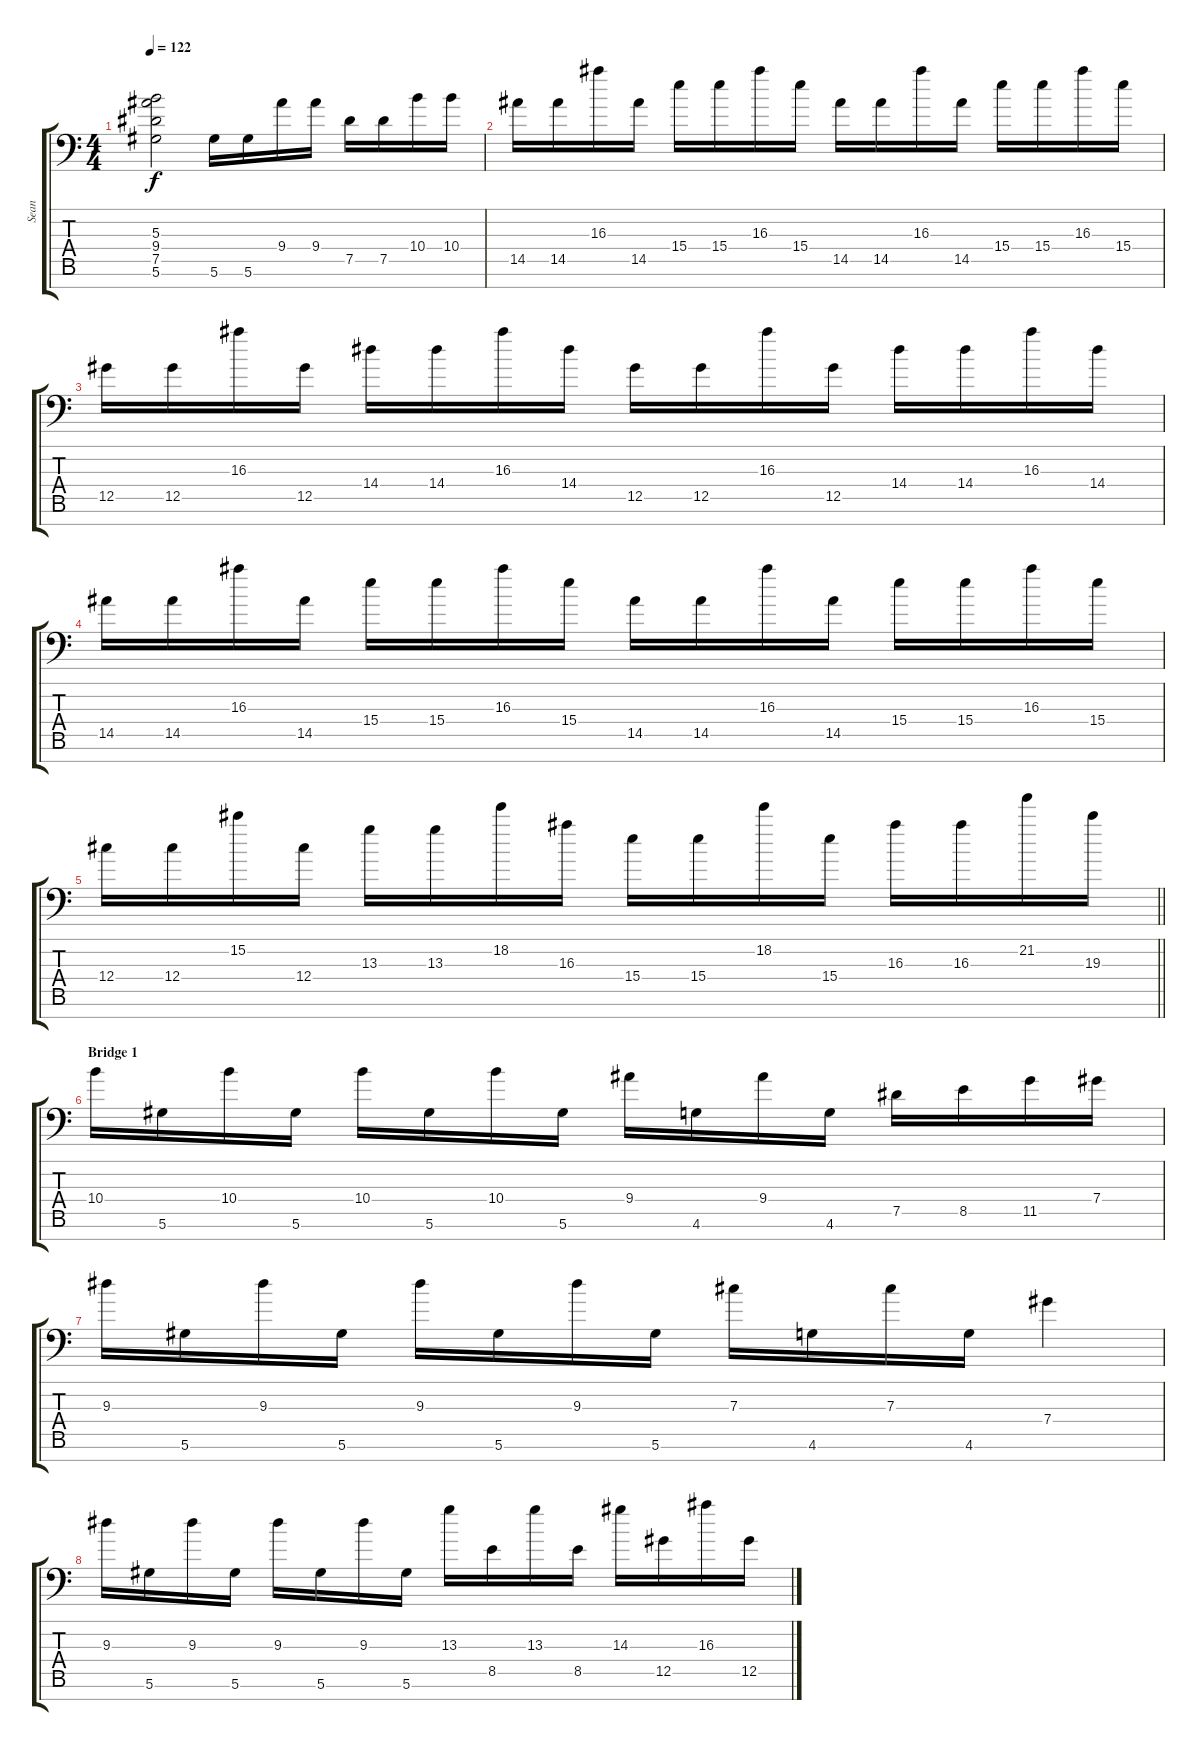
\track ("Sean" "Sean") {solo instrument overdrivenguitar}
\staff {score tabs}
\tuning (Eb4 Bb3 Gb3 Db3 Ab2 Eb2 Ab1) {hide}
\ts (4 4)
\tempo 122
\clef f4
\ks c
(5.3 9.4 7.5 5.6).2{dy f} 5.6.16 5.6.16 9.4.16 9.4.16 7.5.16 7.5.16 10.4.16 10.4.16 |
14.5.16 14.5.16 16.3.16 14.5.16 15.4.16 15.4.16 16.3.16 15.4.16 14.5.16 14.5.16 16.3.16 14.5.16 15.4.16 15.4.16 16.3.16 15.4.16 |
12.5.16 12.5.16 16.3.16 12.5.16 14.4.16 14.4.16 16.3.16 14.4.16 12.5.16 12.5.16 16.3.16 12.5.16 14.4.16 14.4.16 16.3.16 14.4.16 |
14.5.16 14.5.16 16.3.16 14.5.16 15.4.16 15.4.16 16.3.16 15.4.16 14.5.16 14.5.16 16.3.16 14.5.16 15.4.16 15.4.16 16.3.16 15.4.16 |
\barLineRight lightlight
12.4.16 12.4.16 15.2.16 12.4.16 13.3.16 13.3.16 18.2.16 16.3.16 15.4.16 15.4.16 18.2.16 15.4.16 16.3.16 16.3.16 21.2.16 19.3.16 |
\section ("" "Bridge 1")
10.4.16 5.6.16 10.4.16 5.6.16 10.4.16 5.6.16 10.4.16 5.6.16 9.4.16 4.6.16 9.4.16 4.6.16 7.5.16 8.5.16 11.5.16 7.4.16 |
9.3.16 5.6.16 9.3.16 5.6.16 9.3.16 5.6.16 9.3.16 5.6.16 7.3.16 4.6.16 7.3.16 4.6.16 7.4.4 |
9.3.16 5.6.16 9.3.16 5.6.16 9.3.16 5.6.16 9.3.16 5.6.16 13.3.16 8.5.16 13.3.16 8.5.16 14.3.16 12.5.16 16.3.16 12.5.16
